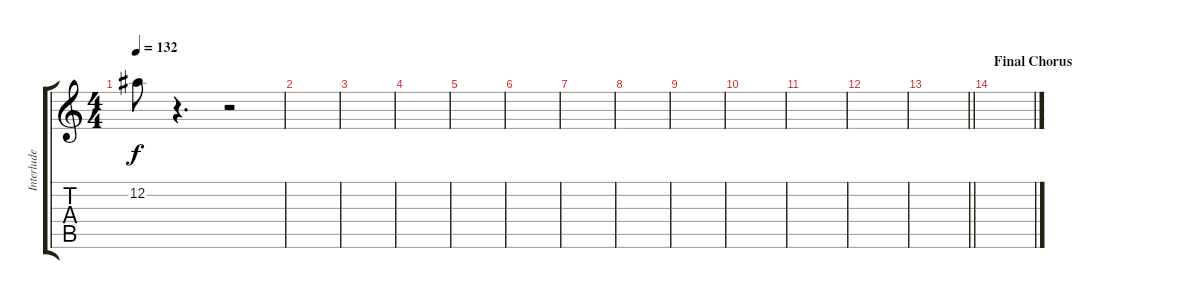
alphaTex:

\track ("Interlude Guitar" "Interlude ") {instrument acousticguitarsteel}
\staff {score tabs}
\tuning (Eb4 Bb3 Gb3 Db3 Ab2 Eb2) {hide}
\ts (4 4)
\tempo 132
\clef g2
\ks c
12.2{t}.8{dy f} r.4{d} r.2 |
|
|
|
|
|
|
|
|
|
|
|
\barLineRight lightlight
|
\section ("" "Final Chorus")
